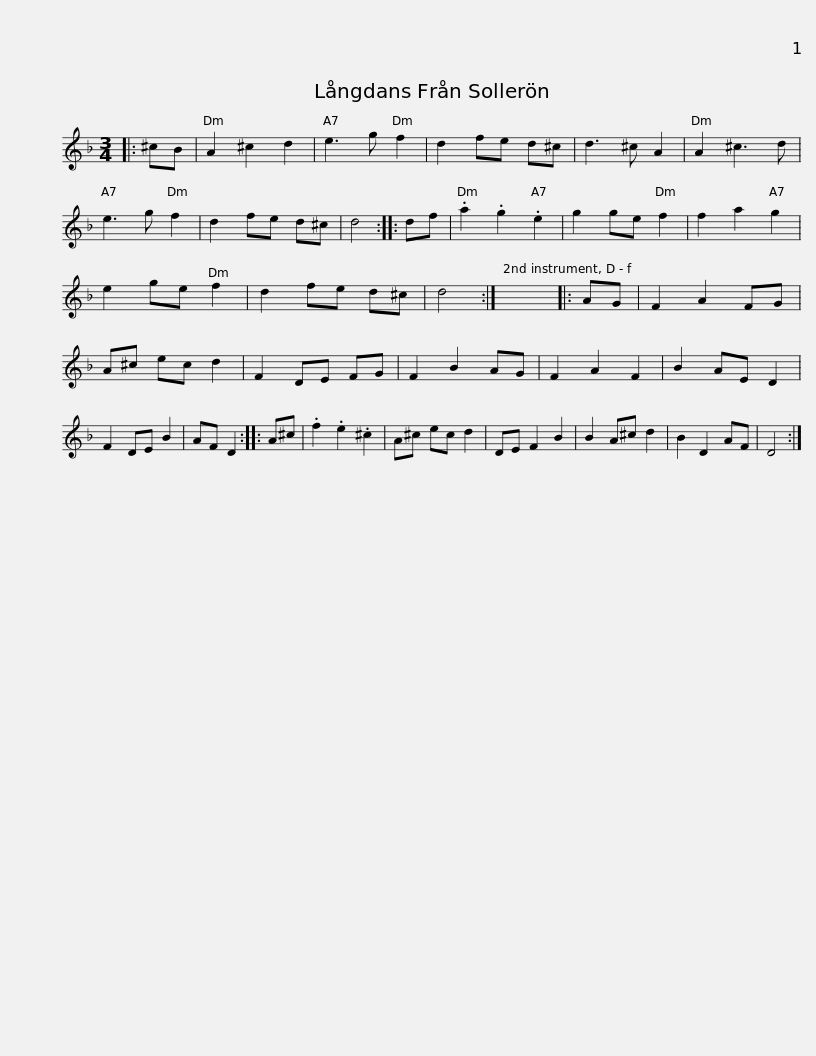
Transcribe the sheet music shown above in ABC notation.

X:1
L:1/8
M:3/4
I:linebreak $
K:Dmin
V:1 treble
V:1
|: ^cB | A2 ^c2 d2 | e3 g f2 | d2 fe d^c | d3 ^c A2 | %5
 A2 ^c3 d | e3 g f2 | d2 fe d^c | d4 :: df |$ %10
 .a2 .g2 .e2 | g2 ge f2 | f2 a2 g2 | e2 ge f2 | d2 fe d^c | %15
 d4 :| x6 |: AG | F2 A2 FG | A^c ec d2 | %20
 F2 DE FG |$ F2 B2 AG | F2 A2 F2 | B2 AE D2 | F2 DE B2 | %25
 AF D2 :: A^c | .f2 .e2 .^c2 | A^c ec d2 | DE F2 B2 | %30
 B2 A^c d2 |$ B2 D2 AF | D4 :| %33
